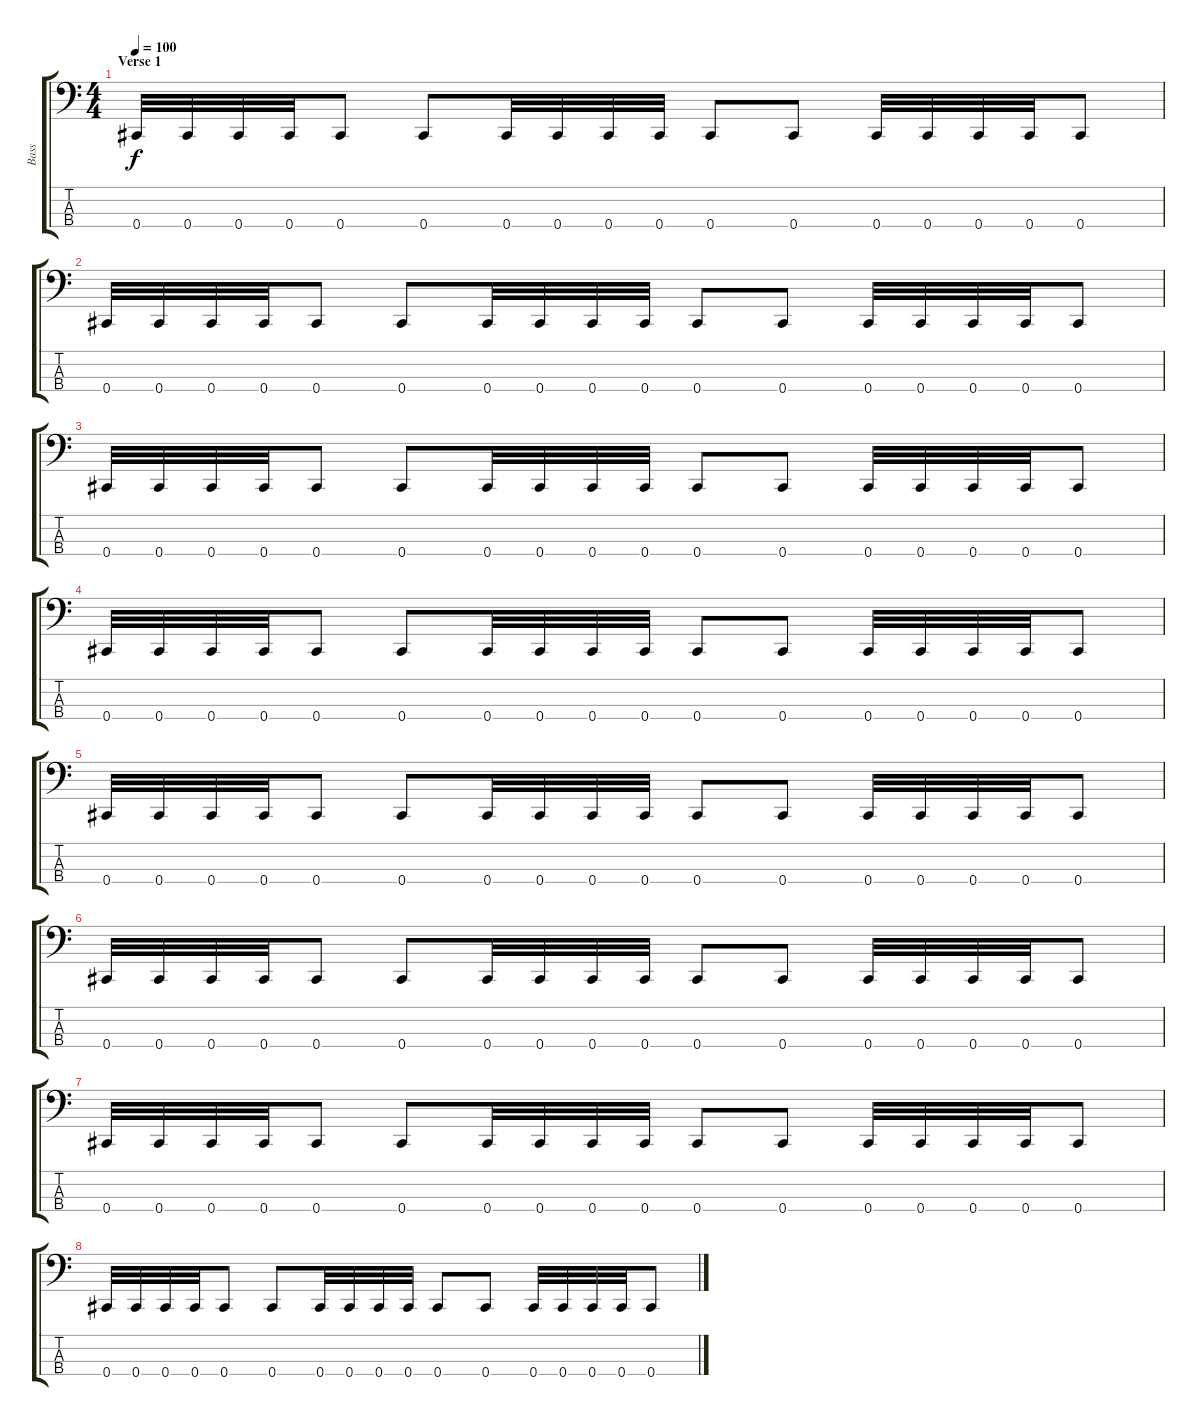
\track ("Bass" "Bass") {instrument electricbassfinger}
\staff {score tabs}
\tuning (Gb2 Db2 Ab1 Db1) {hide}
\ts (4 4)
\section ("" "Verse 1")
\tempo 100
\clef f4
\ks c
0.4.32{dy f} 0.4.32 0.4.32 0.4.32 0.4.8 0.4.8 0.4.32 0.4.32 0.4.32 0.4.32 0.4.8 0.4.8 0.4.32 0.4.32 0.4.32 0.4.32 0.4.8 |
0.4.32 0.4.32 0.4.32 0.4.32 0.4.8 0.4.8 0.4.32 0.4.32 0.4.32 0.4.32 0.4.8 0.4.8 0.4.32 0.4.32 0.4.32 0.4.32 0.4.8 |
0.4.32 0.4.32 0.4.32 0.4.32 0.4.8 0.4.8 0.4.32 0.4.32 0.4.32 0.4.32 0.4.8 0.4.8 0.4.32 0.4.32 0.4.32 0.4.32 0.4.8 |
0.4.32 0.4.32 0.4.32 0.4.32 0.4.8 0.4.8 0.4.32 0.4.32 0.4.32 0.4.32 0.4.8 0.4.8 0.4.32 0.4.32 0.4.32 0.4.32 0.4.8 |
0.4.32 0.4.32 0.4.32 0.4.32 0.4.8 0.4.8 0.4.32 0.4.32 0.4.32 0.4.32 0.4.8 0.4.8 0.4.32 0.4.32 0.4.32 0.4.32 0.4.8 |
0.4.32 0.4.32 0.4.32 0.4.32 0.4.8 0.4.8 0.4.32 0.4.32 0.4.32 0.4.32 0.4.8 0.4.8 0.4.32 0.4.32 0.4.32 0.4.32 0.4.8 |
0.4.32 0.4.32 0.4.32 0.4.32 0.4.8 0.4.8 0.4.32 0.4.32 0.4.32 0.4.32 0.4.8 0.4.8 0.4.32 0.4.32 0.4.32 0.4.32 0.4.8 |
0.4.32 0.4.32 0.4.32 0.4.32 0.4.8 0.4.8 0.4.32 0.4.32 0.4.32 0.4.32 0.4.8 0.4.8 0.4.32 0.4.32 0.4.32 0.4.32 0.4.8
